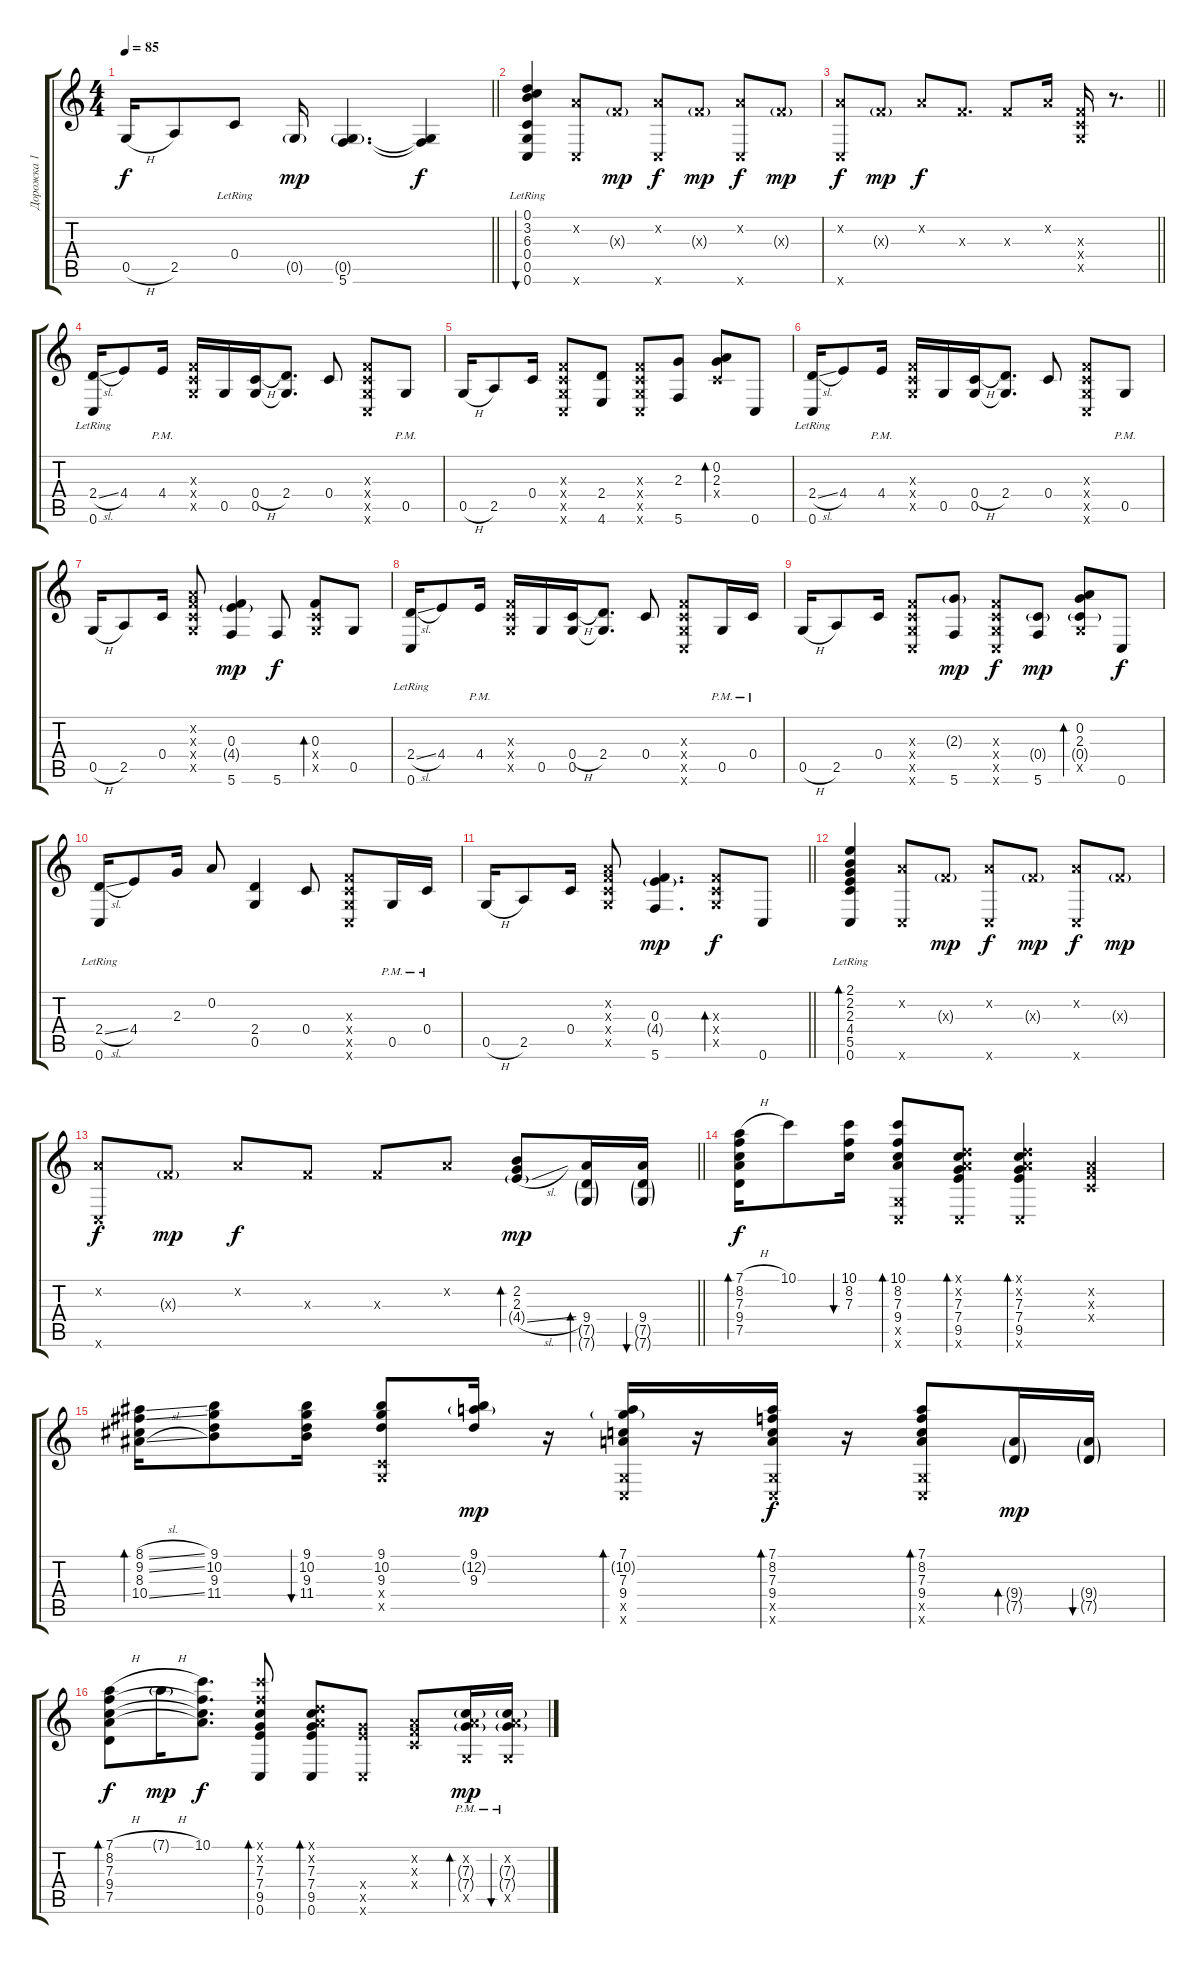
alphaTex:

\track ("Дорожка 1" "Дорожка 1") {instrument acousticguitarsteel}
\staff {score tabs}
\tuning (D4 A3 F3 C3 G2 C2) {hide}
\ts (4 4)
\tempo 85
\clef g2
\barLineRight lightlight
\ks c
0.5{h}.16{dy f} 2.5.8 0.4{lr}.8 0.5{g}.16{dy mp} (0.5{g} 5.6).4{d} (0.5{t} 5.6{t}).4{dy f} |
\section ("" "")
(0.1{lr} 3.2{lr} 6.3{lr} 0.4{lr} 0.5{lr} 0.6{lr}).4{bu 60} (0.2{x} 0.6{x}).8 0.3{g x}.8{dy mp} (0.2{x} 0.6{x}).8{dy f} 0.3{g x}.8{dy mp} (0.2{x} 0.6{x}).8{dy f} 0.3{g x}.8{dy mp} |
\barLineRight lightlight
(0.2{x} 0.6{x}).8{dy f} 0.3{g x}.8{dy mp} 0.2{x}.8{dy f} 0.3{x}.8{d} 0.3{x}.8 0.2{x}.16 (0.3{x} 0.4{x} 0.5{x}).16 r.8{d} |
\section ("" "")
(2.4{sl} 0.6{lr}).16 4.4.8 4.4{pm}.16 (0.3{x} 0.4{x} 0.5{x}).16 0.5.16 (0.4{h} 0.5).16 (2.4 0.5{t}).8{d} 0.4.8 (0.3{x} 0.4{x} 0.5{x} 0.6{x}).8 0.5{pm}.8 |
0.5{h}.16 2.5.8 0.4.16 (0.3{x} 0.4{x} 0.5{x} 0.6{x}).8 (2.4 4.6).8 (0.3{x} 0.4{x} 0.5{x} 0.6{x}).8 (2.3 5.6).8 (0.2 2.3 0.4{x}).8{bd 60} 0.6.8 |
(2.4{sl} 0.6{lr}).16 4.4.8 4.4{pm}.16 (0.3{x} 0.4{x} 0.5{x}).16 0.5.16 (0.4{h} 0.5).16 (2.4 0.5{t}).8{d} 0.4.8 (0.3{x} 0.4{x} 0.5{x} 0.6{x}).8 0.5{pm}.8 |
0.5{h}.16 2.5.8 0.4.16 (0.2{x} 0.3{x} 0.4{x} 0.5{x}).8 (0.3 4.4{g} 5.6).4{dy mp} 5.6.8{dy f} (0.3 0.4{x} 0.5{x}).8{bd 60} 0.5.8 |
(2.4{sl} 0.6{lr}).16 4.4.8 4.4{pm}.16 (0.3{x} 0.4{x} 0.5{x}).16 0.5.16 (0.4{h} 0.5).16 (2.4 0.5{t}).8{d} 0.4.8 (0.3{x} 0.4{x} 0.5{x} 0.6{x}).8 0.5{pm}.16 0.4{pm}.16 |
0.5{h}.16 2.5.8 0.4.16 (0.3{x} 0.4{x} 0.5{x} 0.6{x}).8 (2.3{g} 5.6).8{dy mp} (0.3{x} 0.4{x} 0.5{x} 0.6{x}).8{dy f} (0.4{g} 5.6).8{dy mp} (0.2 2.3 0.4{g} 0.5{x}).8{bd 60} 0.6.8{dy f} |
(2.4{sl} 0.6{lr}).16 4.4.8 2.3.16 0.2.8 (2.4 0.5).4 0.4.8 (0.3{x} 0.4{x} 0.5{x} 0.6{x}).8 0.5{pm}.16 0.4{pm}.16 |
\barLineRight lightlight
0.5{h}.16 2.5.8 0.4.16 (0.2{x} 0.3{x} 0.4{x} 0.5{x}).8 (0.3 4.4{g} 5.6).4{d dy mp} (0.3{x} 0.4{x} 0.5{x}).8{bd 60 dy f} 0.6.8 |
\section ("" "")
(2.1{lr} 2.2{lr} 2.3{lr} 4.4{lr} 5.5{lr} 0.6{lr}).4{bd 60} (0.2{x} 0.6{x}).8 0.3{g x}.8{dy mp} (0.2{x} 0.6{x}).8{dy f} 0.3{g x}.8{dy mp} (0.2{x} 0.6{x}).8{dy f} 0.3{g x}.8{dy mp} |
\barLineRight lightlight
(0.2{x} 0.6{x}).8{dy f} 0.3{g x}.8{dy mp} 0.2{x}.8{dy f} 0.3{x}.8 0.3{x}.8 0.2{x}.8 (2.2 2.3 4.4{sl g}).8{bd 60 dy mp} (9.4 7.5{g} 7.6{g}).16{bd 60} (9.4 7.5{g} 7.6{g}).16{bu 60} |
\section ("" "")
(7.1{h} 8.2 7.3 9.4 7.5).16{bd 60 dy f} 10.1.8 (10.1 8.2 7.3).16{bu 60} (10.1 8.2 7.3 9.4 0.5{x} 0.6{x}).8{bd 60} (0.1{x} 0.2{x} 7.3 7.4 9.5 0.6{x}).8{bd 60} (0.1{x} 0.2{x} 7.3 7.4 9.5 0.6{x}).4{bd 60} (0.2{x} 0.3{x} 0.4{x}).4 |
(8.1{sl} 9.2{sl} 8.3 10.4{sl}).16{bd 60} (9.1 10.2 9.3 11.4).8 (9.1 10.2 9.3 11.4).16{bu 60} (9.1 10.2 9.3 0.4{x} 0.5{x}).8 (9.1 12.2{g} 9.3).16{dy mp} r.16 (7.1 10.2{g} 7.3 9.4 0.5{x} 0.6{x}).16{bd 60} r.16 (7.1 8.2 7.3 9.4 0.5{x} 0.6{x}).16{bd 60 dy f} r.16 (7.1 8.2 7.3 9.4 0.5{x} 0.6{x}).8{bd 60} (9.4{g} 7.5{g}).16{bd 60 dy mp} (9.4{g} 7.5{g}).16{bu 60} |
(7.1{h} 8.2 7.3 9.4 7.5).8{bd 60 dy f} 7.1{h g}.16{dy mp} (10.1 8.2{t} 7.3{t} 9.4{t}).8{d dy f} (10.1{x} 8.2{x} 7.3 7.4 9.5 0.6).8{bd 60} (0.1{x} 0.2{x} 7.3 7.4 9.5 0.6).8{bd 60} (7.4{x} 9.5{x} 0.6{x}).8 (0.2{x} 0.3{x} 0.4{x}).8 (0.2{x} 7.3{g pm} 7.4{g pm} 0.5{x}).16{bd 60 dy mp} (0.2{x} 7.3{g pm} 7.4{g pm} 0.5{x}).16{bu 60}
